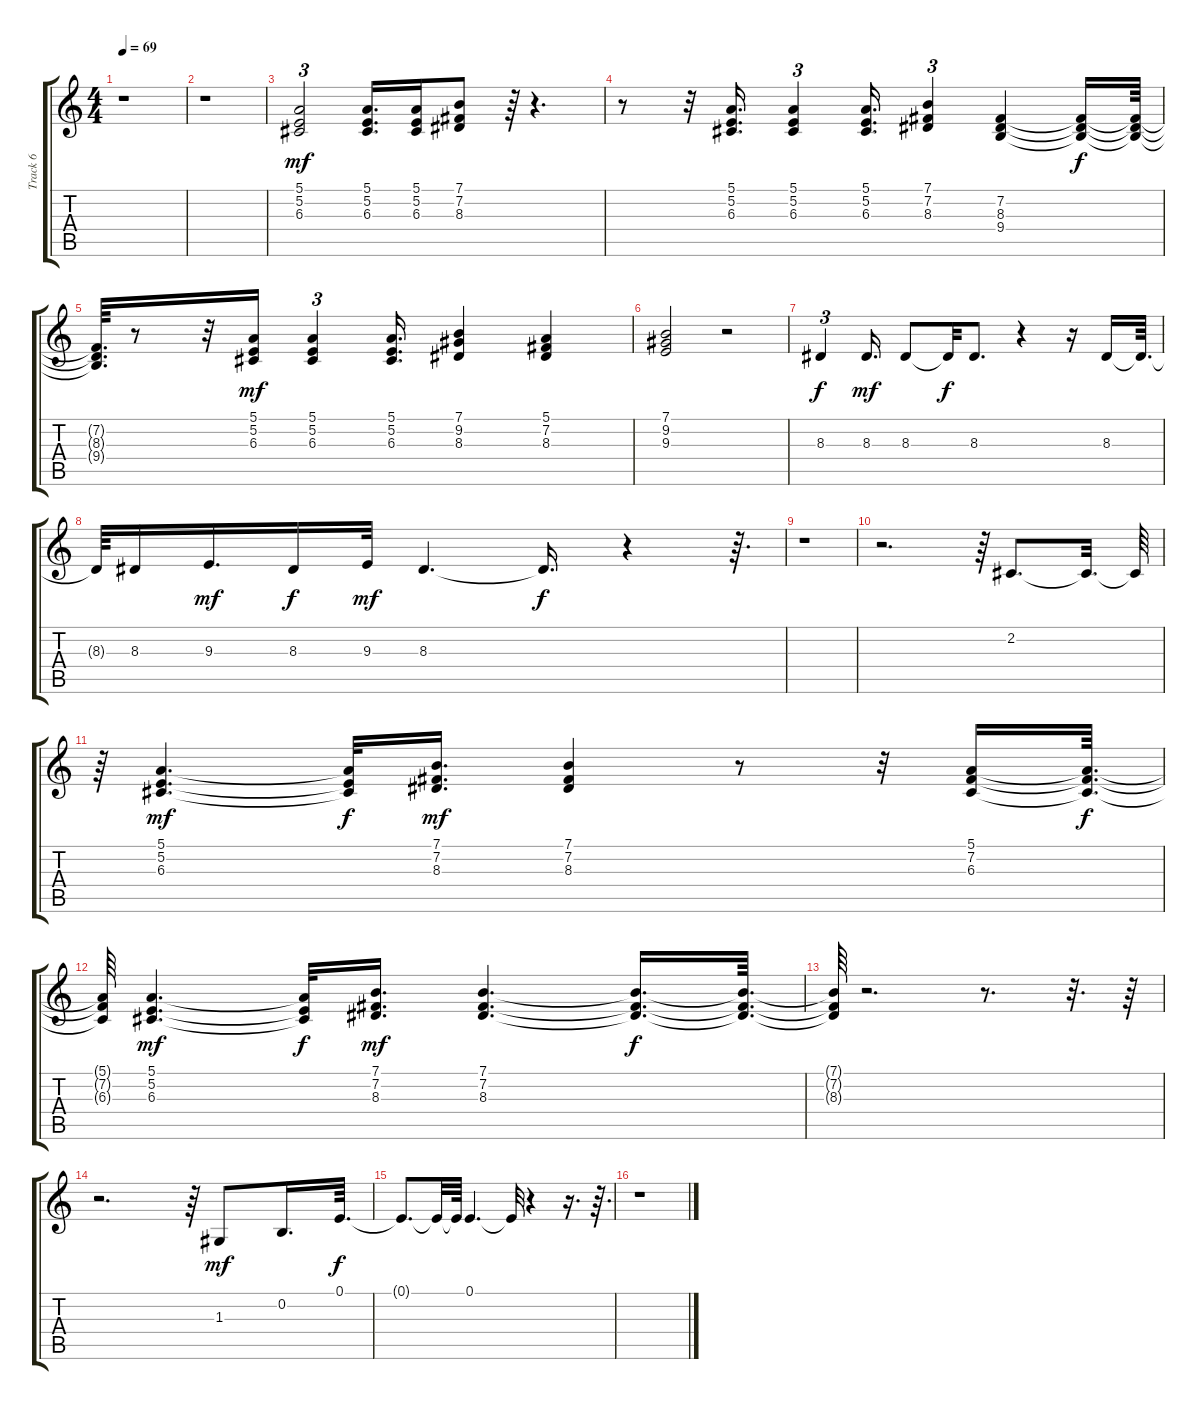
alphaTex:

\track ("Track 6" "Track 6") {instrument synthstrings1}
\staff {score tabs}
\tuning (E4 B3 G3 D3 A2 E2) {hide}
\ts (4 4)
\tempo 69
\clef g2
\ks c
r.1{dy f} |
r.1 |
(5.1 5.2 6.3).2{tu (3 2) dy mf} (5.1 5.2 6.3).16{d} (5.1 5.2 6.3).16 (7.1 7.2 8.3).8 r.64 r.4{d} |
r.8 r.32 (5.1 5.2 6.3).16{d} (5.1 5.2 6.3).4{tu (3 2)} (5.1 5.2 6.3).16{d} (7.1 7.2 8.3).4{tu (3 2)} (7.2 8.3 9.4).4 (7.2{t} 8.3{t} 9.4{t}).16{dy f} (7.2{t} 8.3{t} 9.4{t}).64 |
(7.2{t} 8.3{t} 9.4{t}).64{d} r.8 r.32 (5.1 5.2 6.3).16{dy mf} (5.1 5.2 6.3).4{tu (3 2)} (5.1 5.2 6.3).16{d} (7.1 9.2 8.3).4 (5.1 7.2 8.3).4 |
(7.1 9.2 9.3).2 r.2 |
8.3.4{tu (3 2) dy f} 8.3.16{d dy mf} 8.3.8 8.3{t}.32{dy f} 8.3.8{d} r.4 r.16 8.3.16 8.3{t}.64{d} |
8.3{t}.64 8.3.16 9.3.16{d dy mf} 8.3.16{dy f} 9.3.32{dy mf} 8.3.4{d} 8.3{t}.16{d dy f} r.4 r.64{d} |
r.1 |
r.2{d} r.64 2.2.8{d} 2.2{t}.32{d} 2.2{t}.64 |
r.64 (5.1 5.2 6.3).4{d dy mf} (5.1{t} 5.2{t} 6.3{t}).32{dy f} (7.1 7.2 8.3).16{d dy mf} (7.1 7.2 8.3).4 r.8 r.32 (5.1 7.2 6.3).16 (5.1{t} 7.2{t} 6.3{t}).64{d dy f} |
(5.1{t} 7.2{t} 6.3{t}).64 (5.1 5.2 6.3).4{d dy mf} (5.1{t} 5.2{t} 6.3{t}).32{dy f} (7.1 7.2 8.3).16{d dy mf} (7.1 7.2 8.3).4{d} (7.1{t} 7.2{t} 8.3{t}).16{d dy f} (7.1{t} 7.2{t} 8.3{t}).64{d} |
(7.1{t} 7.2{t} 8.3{t}).64 r.2{d} r.8{d} r.32{d} r.64 |
r.2{d} r.64 1.3.8{dy mf} 0.2.16{d} 0.1.64{d dy f} |
0.1{t}.8{d} 0.1{t}.32 0.1{t}.64 0.1.4{d} 0.1{t}.32 r.4 r.16{d} r.64{d} |
r.1
